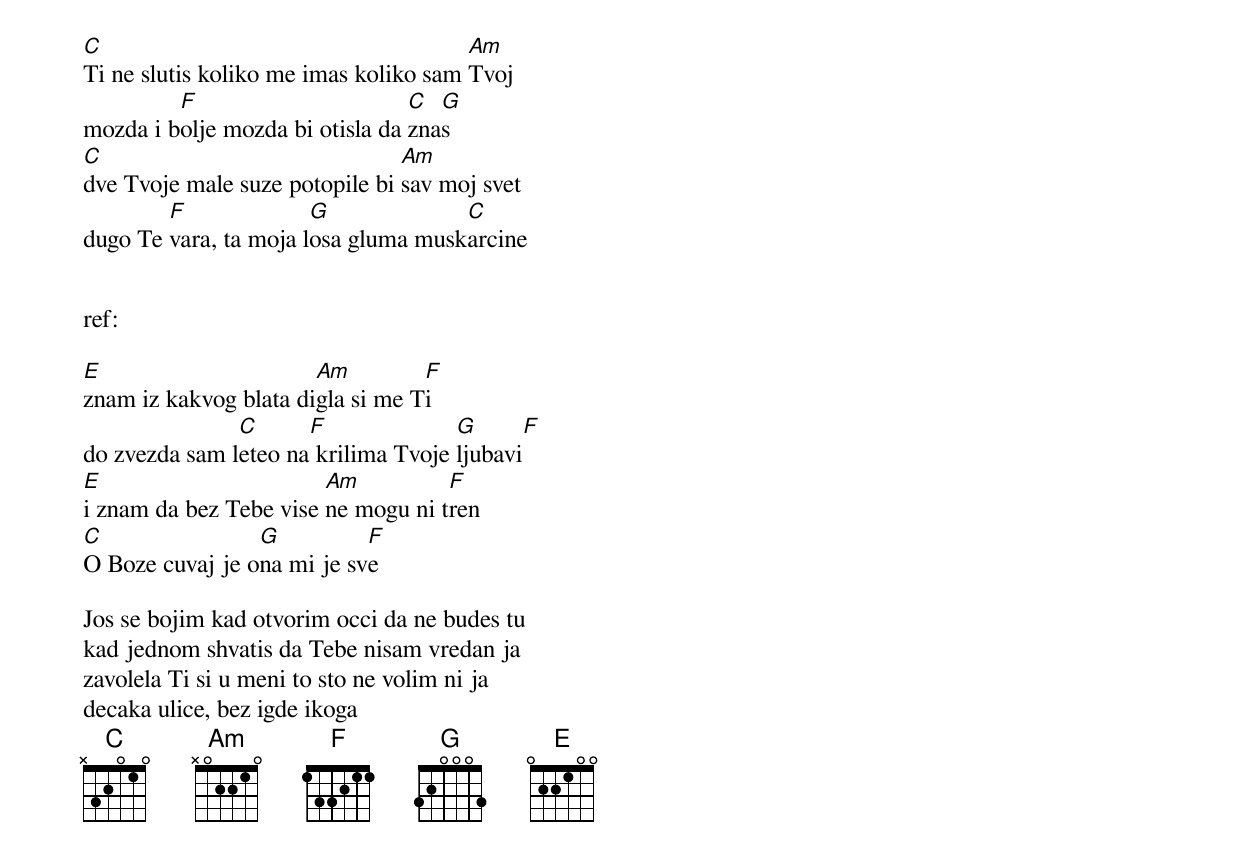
C                                      Am
Ti ne slutis koliko me imas koliko sam Tvoj
         F                       C  G
mozda i bolje mozda bi otisla da znas
C                               Am
dve Tvoje male suze potopile bi sav moj svet
        F              G             C
dugo Te vara, ta moja losa gluma muskarcine


ref:

E                      Am         F
znam iz kakvog blata digla si me Ti
               C      F              G       F
do zvezda sam leteo na krilima Tvoje ljubavi
E                       Am          F
i znam da bez Tebe vise ne mogu ni tren
C                G          F
O Boze cuvaj je ona mi je sve

Jos se bojim kad otvorim occi da ne budes tu
kad jednom shvatis da Tebe nisam vredan ja
zavolela Ti si u meni to sto ne volim ni ja
decaka ulice, bez igde ikoga
